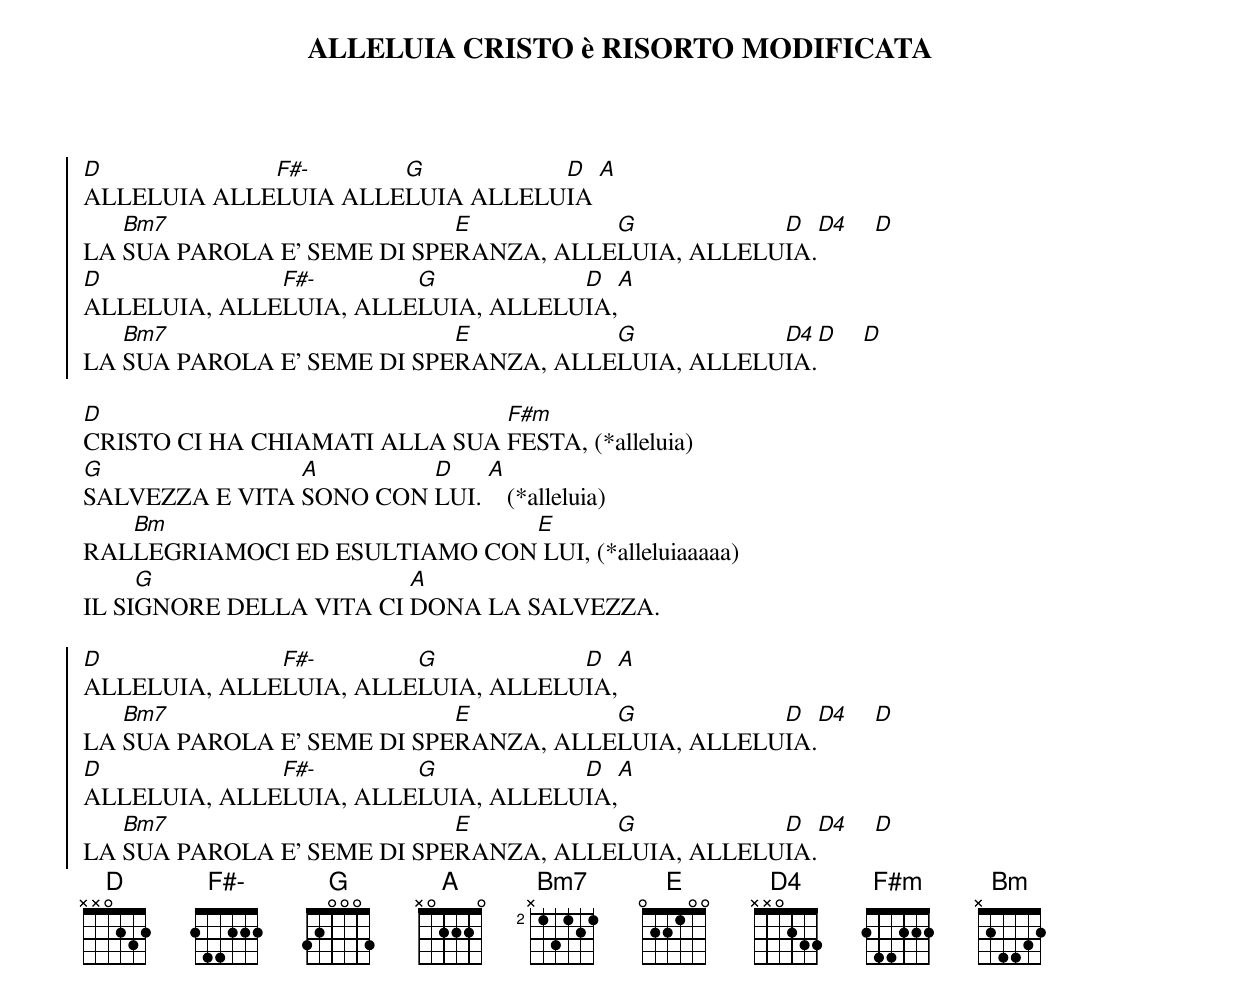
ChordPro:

{title:ALLELUIA CRISTO è RISORTO MODIFICATA}
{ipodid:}

{soc}
[D]ALLELUIA ALLE[F#-]LUIA ALLE[G]LUIA ALLELU[D]IA [A]
LA [Bm7]SUA PAROLA E' SEME DI SPE[E]RANZA, ALLE[G]LUIA, ALLELU[D]IA.[D4]    [D]
[D]ALLELUIA, ALLE[F#-]LUIA, ALLE[G]LUIA, ALLELU[D]IA,[A]
LA [Bm7]SUA PAROLA E' SEME DI SPE[E]RANZA, ALLE[G]LUIA, ALLELU[D4]IA.[D]    [D]
{eoc}

[D]CRISTO CI HA CHIAMATI ALLA SUA [F#m]FESTA, (*alleluia)
[G]SALVEZZA E VITA [A]SONO CON [D]LUI. [A]   (*alleluia)
RAL[Bm]LEGRIAMOCI ED ESULTIAMO CON[E] LUI, (*alleluiaaaaa)
IL SI[G]GNORE DELLA VITA CI [A]DONA LA SALVEZZA.

{soc}
[D]ALLELUIA, ALLE[F#-]LUIA, ALLE[G]LUIA, ALLELU[D]IA,[A]
LA [Bm7]SUA PAROLA E' SEME DI SPE[E]RANZA, ALLE[G]LUIA, ALLELU[D]IA.[D4]    [D]
[D]ALLELUIA, ALLE[F#-]LUIA, ALLE[G]LUIA, ALLELU[D]IA,[A]
LA [Bm7]SUA PAROLA E' SEME DI SPE[E]RANZA, ALLE[G]LUIA, ALLELU[D]IA.[D4]    [D]
{eoc}
